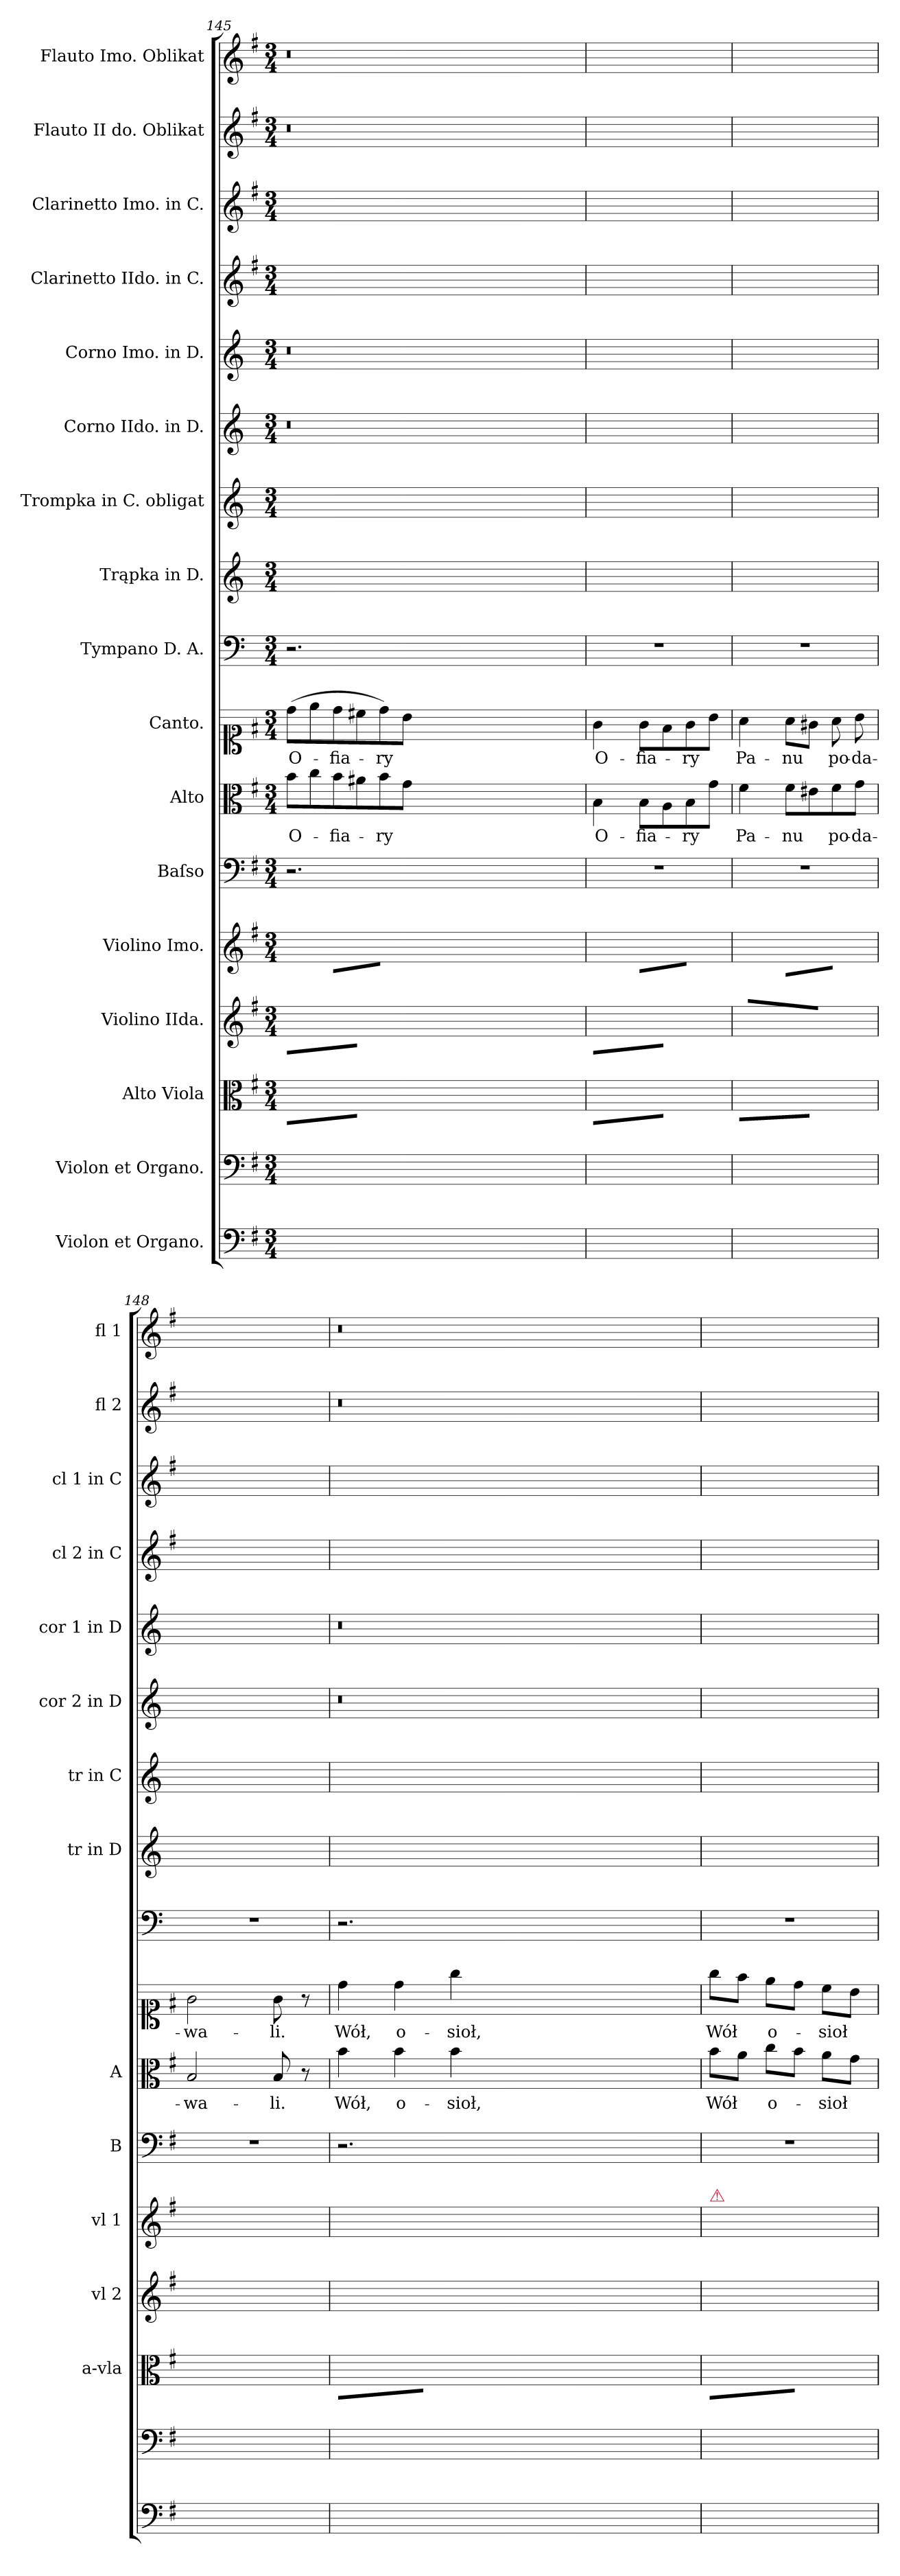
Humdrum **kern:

**kern	**kern	**kern	**kern	**kern	**kern	**kern	**text	**kern	**text	**kern	**kern	**kern	**kern	**kern	**kern	**kern	**kern	**kern
*part17	*part16	*part15	*part14	*part13	*part12	*part11	*part11	*part10	*part10	*part9	*part8	*part7	*part6	*part5	*part4	*part3	*part2	*part1
*staff17	*staff16	*staff15	*staff14	*staff13	*staff12	*staff11	*staff11	*staff10	*staff10	*staff9	*staff8	*staff7	*staff6	*staff5	*staff4	*staff3	*staff2	*staff1
*I"Violon et Organo.	*I"Violon et Organo.	*I"Alto Viola	*I"Violino IIda.	*I"Violino Imo.	*I"Baſso	*I"Alto	*	*I"Canto.	*	*I"Tympano D. A.	*I"Trąpka in D.	*I"Trompka in C. obligat	*I"Corno IIdo. in D.	*I"Corno Imo. in D.	*I"Clarinetto IIdo. in C.	*I"Clarinetto Imo. in C.	*I"Flauto II do. Oblikat	*I"Flauto Imo. Oblikat
*	*	*I'a-vla	*I'vl 2	*I'vl 1	*I'B	*I'A	*	*	*	*	*I'tr in D	*I'tr in C	*I'cor 2 in D	*I'cor 1 in D	*I'cl 2 in C	*I'cl 1 in C	*I'fl 2	*I'fl 1
*clefF4	*clefF4	*clefC3	*clefG2	*clefG2	*clefF4	*clefC3	*	*clefC1	*	*clefF4	*clefG2	*clefG2	*clefG2	*clefG2	*clefG2	*clefG2	*clefG2	*clefG2
*	*	*	*	*	*	*	*	*	*	*ITrd-1c-2	*ITrd-1c-2	*ITrd-1c-2	*ITrd6c10	*ITrd6c10	*	*	*	*
*k[f#]	*k[f#]	*k[f#]	*k[f#]	*k[f#]	*k[f#]	*k[f#]	*	*k[f#]	*	*k[f#c#]	*k[f#c#]	*k[f#c#]	*k[f#c#]	*k[f#c#]	*k[f#]	*k[f#]	*k[f#]	*k[f#]
*M3/4	*M3/4	*M3/4	*M3/4	*M3/4	*M3/4	*M3/4	*	*M3/4	*	*M3/4	*M3/4	*M3/4	*M3/4	*M3/4	*M3/4	*M3/4	*M3/4	*M3/4
=145	=145	=145	=145	=145	=145	=145	=145	=145	=145	=145	=145	=145	=145	=145	=145	=145	=145	=145
*	*	*tremolo	*	*	*	*	*	*	*	*	*	*	*	*	*	*	*	*
*	*	*	*tremolo	*	*	*	*	*	*	*	*	*	*	*	*	*	*	*
4GG/yy	4GG/yy	8B\yyL	8g\yyL	8g\Lyy	2.r	8b\L	O-	(8dd\L	O-	2.r	0.ryy	2.ryy	0.r	0.r	0.ryy	0.ryy	0.r	0.r
.	.	8d\yy	8b\yy	8dd\Jyy	.	8cc\	.	8ee\	.	.	.	.	.	.	.	.	.	.
*	*	*	*	*tremolo	*	*	*	*	*	*	*	*	*	*	*	*	*	*
4G\yy	4G\yy	8B\yy	8g\yy	8b\yyL	.	8b\	-fia-	8dd\	-fia-	.	.	.	.	.	.	.	.	.
.	.	8d\yy	8b\yy	8dd\yy	.	8a#X\	.	8cc#X\	.	.	.	.	.	.	.	.	.	.
4GG/yy	4GG/yy	8B\yy	8g\yy	8b\yy	.	8b\	-ry	8dd\)	-ry	.	.	.	.	.	.	.	.	.
.	.	8d\yyJ	8b\yyJ	8dd\yyJ	.	8g\J	.	8b\J	.	.	.	.	.	.	.	.	.	.
*	*	*	*	*Xtremolo	*	*	*	*	*	*	*	*	*	*	*	*	*	*
0ryy	0ryy	0ryy	0ryy	0ryy	0ryy	0ryy	.	0ryy	.	0ryy	.	0ryy	.	.	.	.	.	.
.	.	.	.	.	.	.	.	.	.	.	.	.	.	.	.	.	.	.
.	.	.	.	.	.	.	.	.	.	.	.	.	.	.	.	.	.	.
4ryy	4ryy	4ryy	4ryy	4ryy	4ryy	4ryy	.	4ryy	.	4ryy	.	4ryy	.	.	.	.	.	.
=146	=146	=146	=146	=146	=146	=146	=146	=146	=146	=146	=146	=146	=146	=146	=146	=146	=146	=146
4BB/yy	4BB/yy	8B\yyL	8g\yyL	8g\Lyy	2.r	4B\	O-	4g\	O-	2.r	2.ryy	2.ryy	2.ryy	2.ryy	2.ryy	2.ryy	2.ryy	2.ryy
.	.	8d\yy	8b\yy	8dd\Jyy	.	.	.	.	.	.	.	.	.	.	.	.	.	.
*	*	*	*	*tremolo	*	*	*	*	*	*	*	*	*	*	*	*	*	*
4GG/yy	4GG/yy	8B\yy	8g\yy	8b\yyL	.	8B\L	-fia-	8g\L	-fia-	.	.	.	.	.	.	.	.	.
.	.	8d\yy	8b\yy	8dd\yy	.	8A\	.	8f#\	.	.	.	.	.	.	.	.	.	.
4BB/yy	4BB/yy	8B\yy	8g\yy	8b\yy	.	8B\	-ry	8g\	-ry	.	.	.	.	.	.	.	.	.
.	.	8d\yyJ	8b\yyJ	8dd\yyJ	.	8g\J	.	8b\J	.	.	.	.	.	.	.	.	.	.
*	*	*	*	*Xtremolo	*	*	*	*	*	*	*	*	*	*	*	*	*	*
=147	=147	=147	=147	=147	=147	=147	=147	=147	=147	=147	=147	=147	=147	=147	=147	=147	=147	=147
4D\yy	4D\yy	8c\yyL	8a/yyL	8d\Lyy	2.r	4f#\	Pa-	4a\	Pa-	2.r	2.ryy	2.ryy	2.ryy	2.ryy	2.ryy	2.ryy	2.ryy	2.ryy
.	.	8d\yy	8d/yy	8cc\Jyy	.	.	.	.	.	.	.	.	.	.	.	.	.	.
*	*	*	*	*tremolo	*	*	*	*	*	*	*	*	*	*	*	*	*	*
4DD/yy	4DD/yy	8c\yy	8a/yy	8a\yyL	.	8f#\L	-nu	8a\L	-nu	.	.	.	.	.	.	.	.	.
.	.	8d\yy	8d/yy	8cc\yy	.	8e#X\	.	8g#X\J	.	.	.	.	.	.	.	.	.	.
4D\yy	4D\yy	8c\yy	8a/yy	8a\yy	.	8f#\	po-	8a\	po-	.	.	.	.	.	.	.	.	.
.	.	8d\yyJ	8d/yyJ	8cc\yyJ	.	8g\J	-da-	8b\	-da-	.	.	.	.	.	.	.	.	.
*	*	*	*	*Xtremolo	*	*	*	*	*	*	*	*	*	*	*	*	*	*
*	*	*	*Xtremolo	*	*	*	*	*	*	*	*	*	*	*	*	*	*	*
*	*	*Xtremolo	*	*	*	*	*	*	*	*	*	*	*	*	*	*	*	*
=148	=148	=148	=148	=148	=148	=148	=148	=148	=148	=148	=148	=148	=148	=148	=148	=148	=148	=148
4GG/yy	4GG/yy	2B\yy	2g/yy	2b\yy	2.r	2B/	-wa-	2g\	-wa-	2.r	2.ryy	2.ryy	2.ryy	2.ryy	2.ryy	2.ryy	2.ryy	2.ryy
.	.	.	.	.	.	.	.	.	.	.	.	.	.	.	.	.	.	.
4G\yy	4G\yy	.	.	.	.	.	.	.	.	.	.	.	.	.	.	.	.	.
4ryy	4ryy	4ryy	4ryy	8g\Lyy	.	8B/	-li.	8g\	-li.	.	.	.	.	.	.	.	.	.
.	.	.	.	8b\Jyy	.	8r	.	8r	.	.	.	.	.	.	.	.	.	.
=149	=149	=149	=149	=149	=149	=149	=149	=149	=149	=149	=149	=149	=149	=149	=149	=149	=149	=149
*	*	*tremolo	*	*	*	*	*	*	*	*	*	*	*	*	*	*	*	*
4G\yy	4G\yy	8B\yyL	4Byy/ 4gyy/	8g\Lyy	2.r	4b\	Wół,	4dd\	Wół,	2.r	0.ryy	2.ryy	0.r	0.r	0.ryy	0.ryy	0.r	0.r
.	.	8d\yy	.	8dd\yy	.	.	.	.	.	.	.	.	.	.	.	.	.	.
4GG/yy	4GG/yy	8B\yy	4Byy/ 4gyy/	8b\yy	.	4b\	o-	4dd\	o-	.	.	.	.	.	.	.	.	.
.	.	8d\yy	.	8dd\yy	.	.	.	.	.	.	.	.	.	.	.	.	.	.
4G\yy	4G\yy	8B\yy	4Byy/ 4gyy/	8g\yy	.	4b\	-sioł,	4gg\	-sioł,	.	.	.	.	.	.	.	.	.
.	.	8d\yyJ	.	8dd\Jyy	.	.	.	.	.	.	.	.	.	.	.	.	.	.
0ryy	0ryy	0ryy	0ryy	0ryy	0ryy	0ryy	.	0ryy	.	0ryy	.	0ryy	.	.	.	.	.	.
.	.	.	.	.	.	.	.	.	.	.	.	.	.	.	.	.	.	.
.	.	.	.	.	.	.	.	.	.	.	.	.	.	.	.	.	.	.
4ryy	4ryy	4ryy	4ryy	4ryy	4ryy	4ryy	.	4ryy	.	4ryy	.	4ryy	.	.	.	.	.	.
=150	=150	=150	=150	=150	=150	=150	=150	=150	=150	=150	=150	=150	=150	=150	=150	=150	=150	=150
!	!	!	!	!LO:TX:a:color=crimson:t=⚠	!	!	!	!	!	!	!	!	!	!	!	!	!	!
4GG/yy	4GG/yy	8B\yyL	4Ayy/ 4f#yy/	8d/Lyy	2.r	8b\L	Wół	8gg\L	Wół	2.r	2.ryy	2.ryy	2.ryy	2.ryy	2.ryy	2.ryy	2.ryy	2.ryy
.	.	8d\yy	.	8cc\yy	.	8a\J	.	8ff#\J	.	.	.	.	.	.	.	.	.	.
4G\yy	4G\yy	8B\yy	4Ayy/ 4f#yy/	8a\yy	.	8cc\L	o-	8ee\L	o-	.	.	.	.	.	.	.	.	.
.	.	8d\yy	.	8cc\yy	.	8b\J	.	8dd\J	.	.	.	.	.	.	.	.	.	.
4GG/yy	4GG/yy	8B\yy	4Ayy/ 4f#yy/	8d/yy	.	8a\L	-sioł	8cc\L	-sioł	.	.	.	.	.	.	.	.	.
.	.	8d\yyJ	.	8cc\Jyy	.	8g\J	.	8b\J	.	.	.	.	.	.	.	.	.	.
*	*	*Xtremolo	*	*	*	*	*	*	*	*	*	*	*	*	*	*	*	*
.	.	.	.	.	.	.	.	.	.	.	.	.	.	.	.	.	.	.
.	.	.	.	.	.	.	.	.	.	.	.	.	.	.	.	.	.	.
.	.	.	.	.	.	.	.	.	.	.	.	.	.	.	.	.	.	.
=	=	=	=	=	=	=	=	=	=	=	=	=	=	=	=	=	=	=
*-	*-	*-	*-	*-	*-	*-	*-	*-	*-	*-	*-	*-	*-	*-	*-	*-	*-	*-
